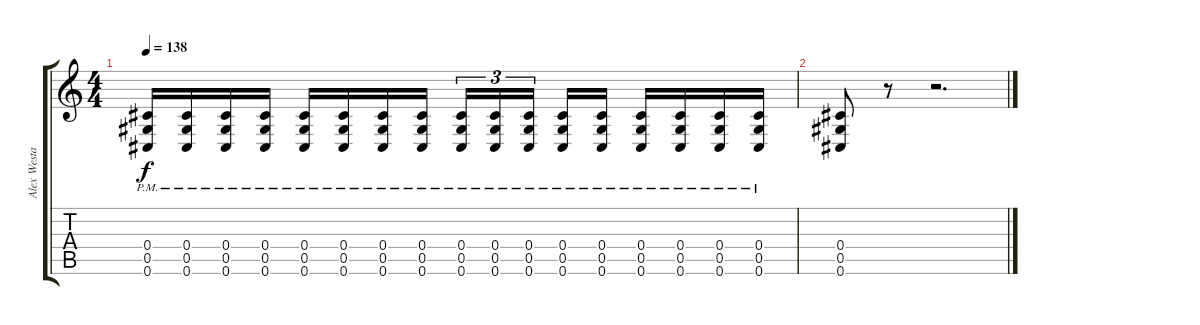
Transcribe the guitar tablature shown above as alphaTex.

\track ("Alex Westaway" "Alex Westa") {instrument distortionguitar}
\staff {score tabs}
\tuning (Eb4 Bb3 Gb3 Db3 Ab2 Db2) {hide}
\ts (4 4)
\tempo 138
\clef g2
\ks c
(0.4{pm} 0.5{pm} 0.6{pm}).16{dy f} (0.4{pm} 0.5{pm} 0.6{pm}).16 (0.4{pm} 0.5{pm} 0.6{pm}).16 (0.4{pm} 0.5{pm} 0.6{pm}).16 (0.4{pm} 0.5{pm} 0.6{pm}).16 (0.4{pm} 0.5{pm} 0.6{pm}).16 (0.4{pm} 0.5{pm} 0.6{pm}).16 (0.4{pm} 0.5{pm} 0.6{pm}).16 (0.4{pm} 0.5{pm} 0.6{pm}).16{tu (3 2)} (0.4{pm} 0.5{pm} 0.6{pm}).16{tu (3 2)} (0.4{pm} 0.5{pm} 0.6{pm}).16{tu (3 2) beam splitsecondary} (0.4{pm} 0.5{pm} 0.6{pm}).16 (0.4{pm} 0.5{pm} 0.6{pm}).16 (0.4{pm} 0.5{pm} 0.6{pm}).16 (0.4{pm} 0.5{pm} 0.6{pm}).16 (0.4{pm} 0.5{pm} 0.6{pm}).16 (0.4{pm} 0.5{pm} 0.6{pm}).16 |
(0.4 0.5 0.6).8 r.8 r.2{d}
